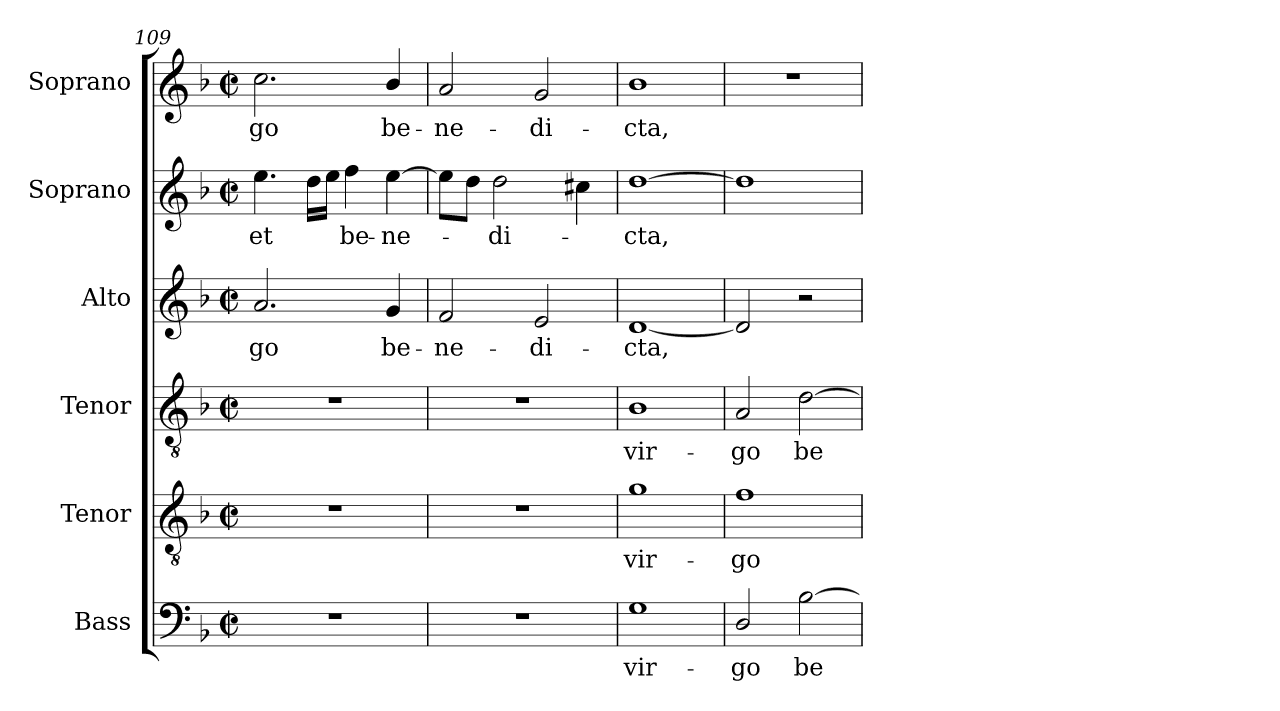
**kern	**text	**kern	**text	**kern	**text	**kern	**text	**kern	**text	**kern	**text
*part6	*part6	*part5	*part5	*part4	*part4	*part3	*part3	*part2	*part2	*part1	*part1
*staff6	*staff6	*staff5	*staff5	*staff4	*staff4	*staff3	*staff3	*staff2	*staff2	*staff1	*staff1
*I"Bass	*	*I"Tenor	*	*I"Tenor	*	*I"Alto	*	*I"Soprano	*	*I"Soprano	*
*I'B	*	*I'T2	*	*I'T1	*	*I'A	*	*I'S2	*	*I'S1	*
*clefF4	*	*clefGv2	*	*clefGv2	*	*clefG2	*	*clefG2	*	*clefG2	*
*	*	*ITrd7c12	*	*ITrd7c12	*	*	*	*	*	*	*
*k[b-]	*	*k[b-]	*	*k[b-]	*	*k[b-]	*	*k[b-]	*	*k[b-]	*
*F:	*	*F:	*	*F:	*	*F:	*	*F:	*	*F:	*
*M2/2	*	*M2/2	*	*M2/2	*	*M2/2	*	*M2/2	*	*M2/2	*
*met(c|)	*	*met(c|)	*	*met(c|)	*	*met(c|)	*	*met(c|)	*	*met(c|)	*
=109	=109	=109	=109	=109	=109	=109	=109	=109	=109	=109	=109
!	!	!	!	!	!	!	!LO:LY:b:color=#000000	!	!	!	!
!	!	!	!	!	!	!	!	!	!LO:LY:b:color=#000000	!	!
!	!	!	!	!	!	!	!	!	!	!	!LO:LY:b:color=#000000
1r	.	1r	.	1r	.	2.ai/	-go	4.eei\	et	2.cci\	-go
.	.	.	.	.	.	.	.	16ddi\LL	.	.	.
.	.	.	.	.	.	.	.	16eei\JJ	.	.	.
!	!	!	!	!	!	!	!	!	!LO:LY:b:color=#000000	!	!
.	.	.	.	.	.	.	.	4ffi\	be-	.	.
!	!	!	!	!	!	!	!LO:LY:b:color=#000000	!	!	!	!
!	!	!	!	!	!	!	!	!	!LO:LY:b:color=#000000	!	!
!	!	!	!	!	!	!	!	!	!	!	!LO:LY:b:color=#000000
.	.	.	.	.	.	4gi/	be-	[4eei\	-ne-	4b-i/	be-
=110	=110	=110	=110	=110	=110	=110	=110	=110	=110	=110	=110
!	!	!	!	!	!	!	!LO:LY:b:color=#000000	!	!	!	!
!	!	!	!	!	!	!	!	!	!	!	!LO:LY:b:color=#000000
1r	.	1r	.	1r	.	2fi/	-ne-	8eei\L]	.	2ai/	-ne-
.	.	.	.	.	.	.	.	8ddi\J	.	.	.
!	!	!	!	!	!	!	!	!	!LO:LY:b:color=#000000	!	!
.	.	.	.	.	.	.	.	2ddi\	-di-	.	.
!	!	!	!	!	!	!	!LO:LY:b:color=#000000	!	!	!	!
!	!	!	!	!	!	!	!	!	!	!	!LO:LY:b:color=#000000
.	.	.	.	.	.	2ei/	-di-	.	.	2gi/	-di-
.	.	.	.	.	.	.	.	4cc#i\	.	.	.
=111	=111	=111	=111	=111	=111	=111	=111	=111	=111	=111	=111
!	!LO:LY:b:color=#000000	!	!	!	!	!	!	!	!	!	!
!	!	!	!LO:LY:b:color=#000000	!	!	!	!	!	!	!	!
!	!	!	!	!	!LO:LY:b:color=#000000	!	!	!	!	!	!
!	!	!	!	!	!	!	!LO:LY:b:color=#000000	!	!	!	!
!	!	!	!	!	!	!	!	!	!LO:LY:b:color=#000000	!	!
!	!	!	!	!	!	!	!	!	!	!	!LO:LY:b:color=#000000
1Gi	vir-	1Gi	vir-	1BB-i	vir-	[1di	-cta,	[1ddi	-cta,	1b-i	-cta,
=112	=112	=112	=112	=112	=112	=112	=112	=112	=112	=112	=112
!	!LO:LY:b:color=#000000	!	!	!	!	!	!	!	!	!	!
!	!	!	!LO:LY:b:color=#000000	!	!	!	!	!	!	!	!
!	!	!	!	!	!LO:LY:b:color=#000000	!	!	!	!	!	!
2Di/	-go	1Fi	-go	2AAi/	-go	2di/]	.	1ddi]	.	1r	.
!	!LO:LY:b:color=#000000	!	!	!	!	!	!	!	!	!	!
!	!	!	!	!	!LO:LY:b:color=#000000	!	!	!	!	!	!
[2B-i\	be-	.	.	[2Di\	be-	2r	.	.	.	.	.
=	=	=	=	=	=	=	=	=	=	=	=
*-	*-	*-	*-	*-	*-	*-	*-	*-	*-	*-	*-
